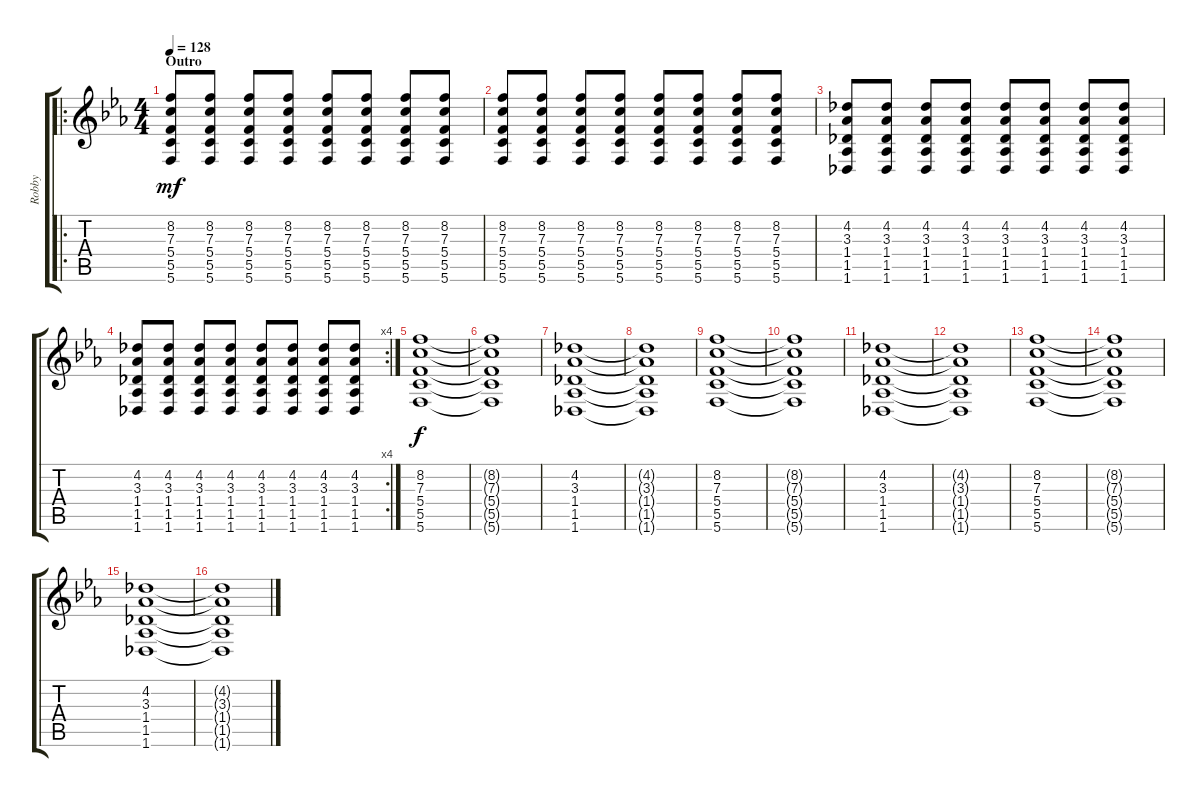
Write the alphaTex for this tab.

\track ("Robby" "Robby") {instrument distortionguitar}
\staff {score tabs}
\tuning (D4 A3 F3 C3 G2 C2) {hide}
\ro
\ts (4 4)
\section ("" "Outro")
\tempo 128
\clef g2
\ks cminor
(8.2 7.3 5.4 5.5 5.6).8{dy mf} (8.2 7.3 5.4 5.5 5.6).8 (8.2 7.3 5.4 5.5 5.6).8 (8.2 7.3 5.4 5.5 5.6).8 (8.2 7.3 5.4 5.5 5.6).8 (8.2 7.3 5.4 5.5 5.6).8 (8.2 7.3 5.4 5.5 5.6).8 (8.2 7.3 5.4 5.5 5.6).8 |
(8.2 7.3 5.4 5.5 5.6).8 (8.2 7.3 5.4 5.5 5.6).8 (8.2 7.3 5.4 5.5 5.6).8 (8.2 7.3 5.4 5.5 5.6).8 (8.2 7.3 5.4 5.5 5.6).8 (8.2 7.3 5.4 5.5 5.6).8 (8.2 7.3 5.4 5.5 5.6).8 (8.2 7.3 5.4 5.5 5.6).8 |
(4.2 3.3 1.4 1.5 1.6).8 (4.2 3.3 1.4 1.5 1.6).8 (4.2 3.3 1.4 1.5 1.6).8 (4.2 3.3 1.4 1.5 1.6).8 (4.2 3.3 1.4 1.5 1.6).8 (4.2 3.3 1.4 1.5 1.6).8 (4.2 3.3 1.4 1.5 1.6).8 (4.2 3.3 1.4 1.5 1.6).8 |
\rc 4
(4.2 3.3 1.4 1.5 1.6).8 (4.2 3.3 1.4 1.5 1.6).8 (4.2 3.3 1.4 1.5 1.6).8 (4.2 3.3 1.4 1.5 1.6).8 (4.2 3.3 1.4 1.5 1.6).8 (4.2 3.3 1.4 1.5 1.6).8 (4.2 3.3 1.4 1.5 1.6).8 (4.2 3.3 1.4 1.5 1.6).8 |
(8.2 7.3 5.4 5.5 5.6).1{dy f} |
(8.2{t} 7.3{t} 5.4{t} 5.5{t} 5.6{t}).1 |
(4.2 3.3 1.4 1.5 1.6).1 |
(4.2{t} 3.3{t} 1.4{t} 1.5{t} 1.6{t}).1 |
(8.2 7.3 5.4 5.5 5.6).1 |
(8.2{t} 7.3{t} 5.4{t} 5.5{t} 5.6{t}).1 |
(4.2 3.3 1.4 1.5 1.6).1 |
(4.2{t} 3.3{t} 1.4{t} 1.5{t} 1.6{t}).1 |
(8.2 7.3 5.4 5.5 5.6).1 |
(8.2{t} 7.3{t} 5.4{t} 5.5{t} 5.6{t}).1 |
(4.2 3.3 1.4 1.5 1.6).1 |
(4.2{t} 3.3{t} 1.4{t} 1.5{t} 1.6{t}).1
